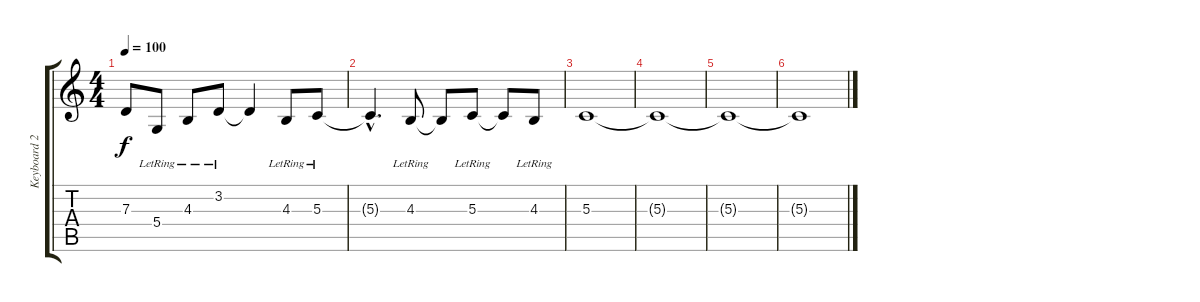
\track ("Keyboard 2" "Keyboard 2") {instrument synthstrings1}
\staff {score tabs}
\tuning (E4 B3 G3 D3 A2 E2) {hide}
\ts (4 4)
\tempo 100
\clef g2
\ks c
7.3{t}.8{dy f} 5.4{lr}.8 4.3{lr}.8 3.2{lr}.8 3.2{t}.4 4.3{lr}.8 5.3{lr}.8 |
5.3{hac t}.4{d} 4.3{lr}.8 4.3{t}.8 5.3{lr}.8 5.3{t}.8 4.3{lr}.8 |
5.3.1 |
5.3{t}.1 |
5.3{t}.1 |
5.3{t}.1
